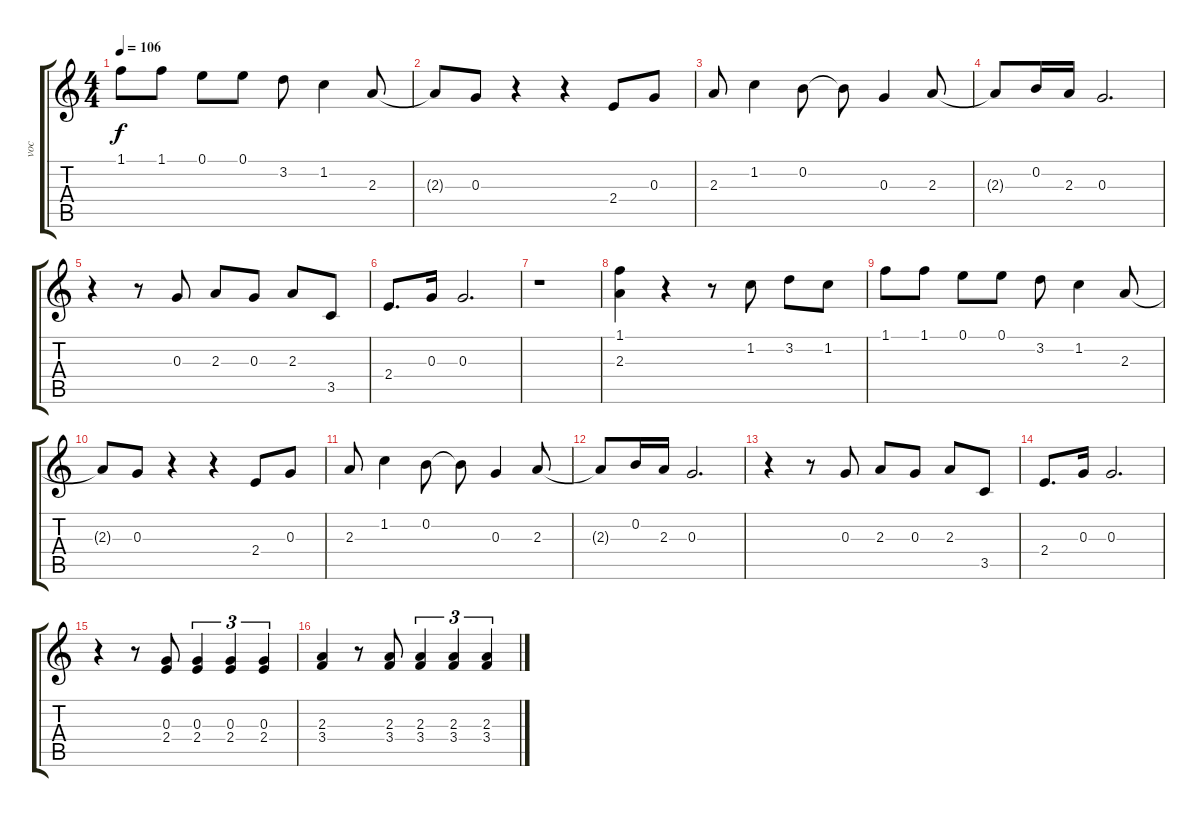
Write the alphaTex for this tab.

\track ("voc" "voc") {instrument acousticguitarsteel}
\staff {score tabs}
\tuning (E4 B3 G3 D3 A2 E2) {hide}
\ts (4 4)
\tempo 106
\clef g2
\ks c
1.1.8{dy f} 1.1.8 0.1.8 0.1.8 3.2.8 1.2.4 2.3.8 |
2.3{t}.8 0.3.8 r.4 r.4 2.4.8 0.3.8 |
2.3.8 1.2.4 0.2.8 0.2{t}.8 0.3.4 2.3.8 |
2.3{t}.8 0.2.16 2.3.16 0.3.2{d} |
r.4 r.8 0.3.8 2.3.8 0.3.8 2.3.8 3.5.8 |
2.4.8{d} 0.3.16 0.3.2{d} |
r.1 |
(1.1 2.3).4 r.4 r.8 1.2.8 3.2.8 1.2.8 |
1.1.8 1.1.8 0.1.8 0.1.8 3.2.8 1.2.4 2.3.8 |
2.3{t}.8 0.3.8 r.4 r.4 2.4.8 0.3.8 |
2.3.8 1.2.4 0.2.8 0.2{t}.8 0.3.4 2.3.8 |
2.3{t}.8 0.2.16 2.3.16 0.3.2{d} |
r.4 r.8 0.3.8 2.3.8 0.3.8 2.3.8 3.5.8 |
2.4.8{d} 0.3.16 0.3.2{d} |
r.4 r.8 (0.3 2.4).8 (0.3 2.4).4{tu (3 2)} (0.3 2.4).4{tu (3 2)} (0.3 2.4).4{tu (3 2)} |
(2.3 3.4).4 r.8 (2.3 3.4).8 (2.3 3.4).4{tu (3 2)} (2.3 3.4).4{tu (3 2)} (2.3 3.4).4{tu (3 2)}
